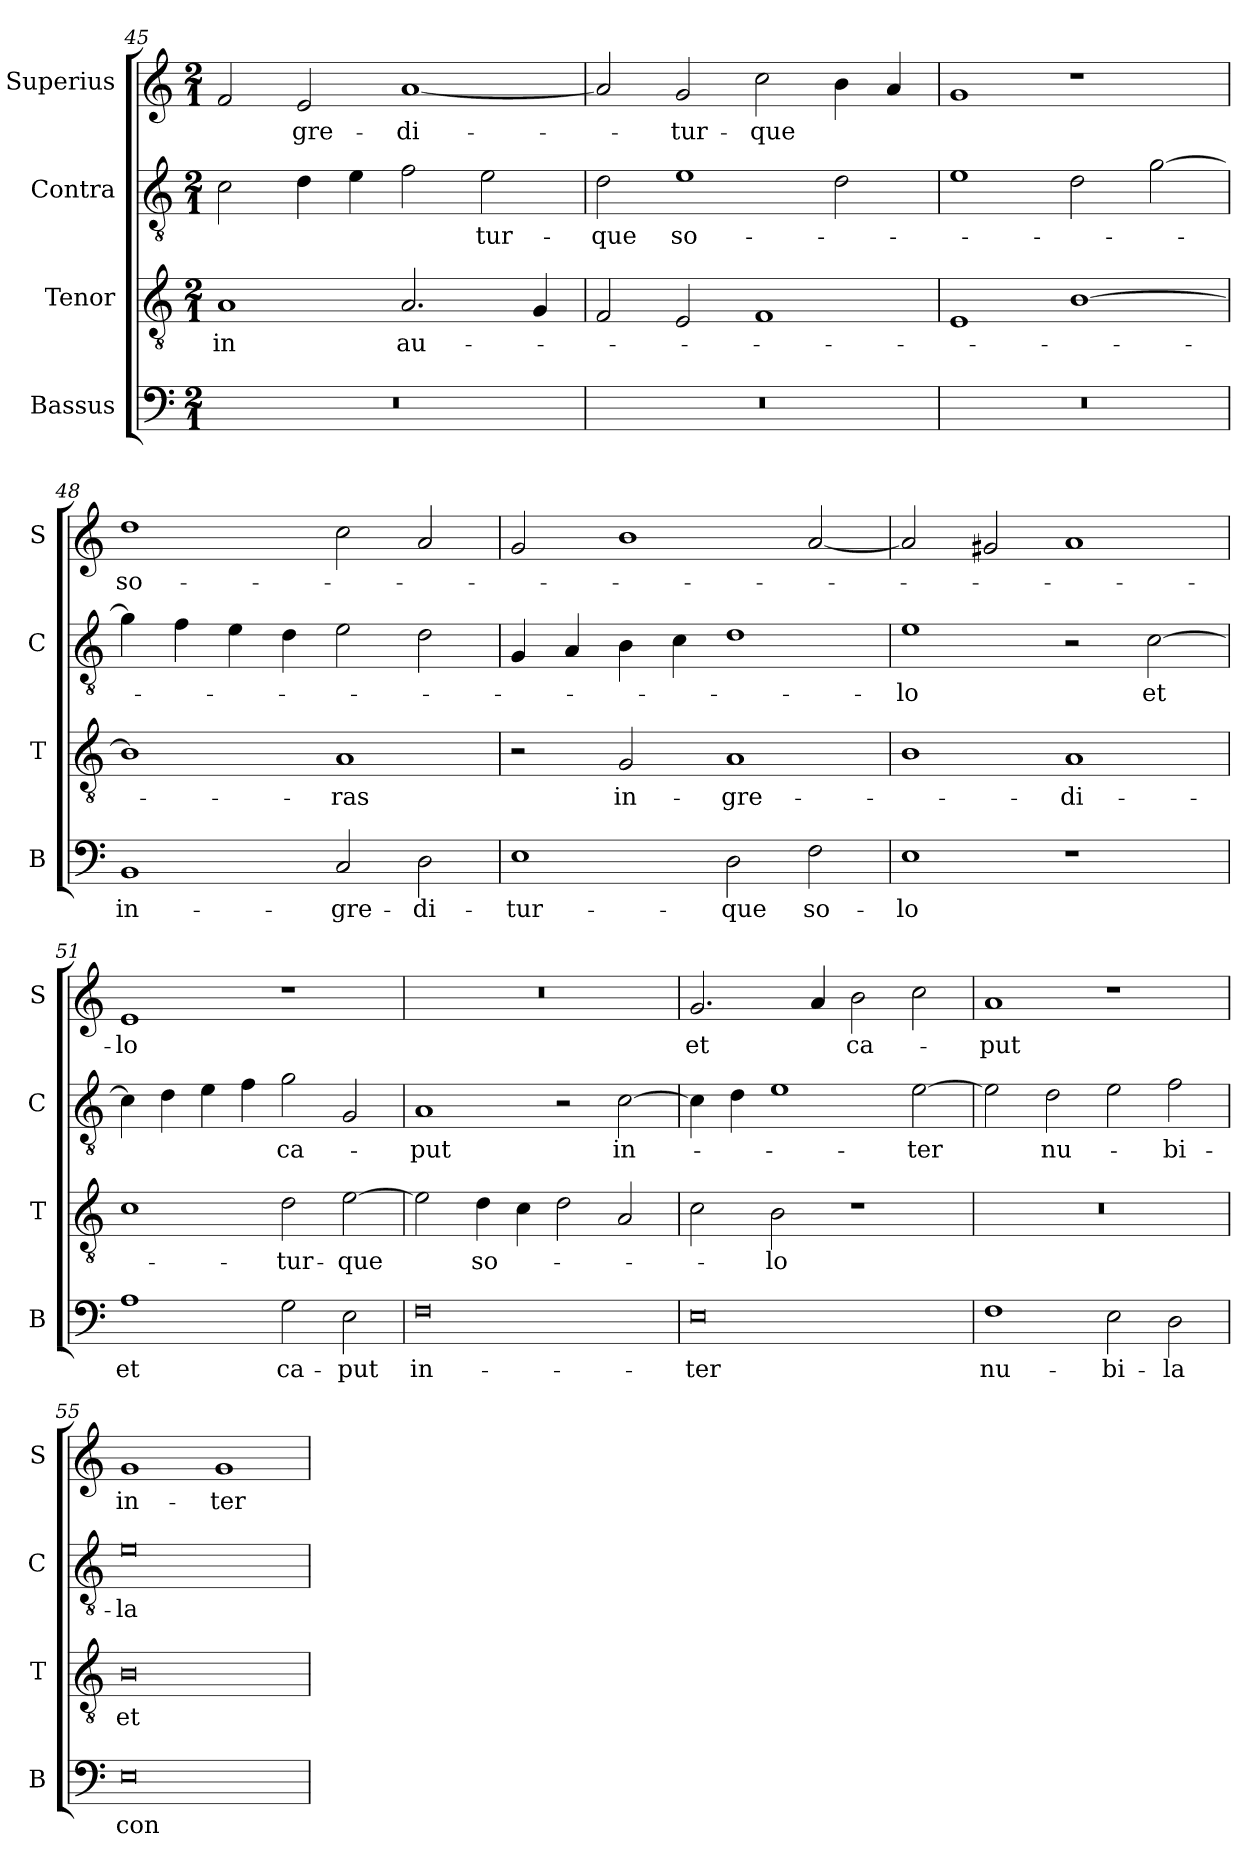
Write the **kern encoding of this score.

**kern	**text	**kern	**text	**kern	**text	**kern	**text
*part4	*part4	*part3	*part3	*part2	*part2	*part1	*part1
*staff4	*staff4	*staff3	*staff3	*staff2	*staff2	*staff1	*staff1
*I"Bassus	*	*I"Tenor	*	*I"Contra	*	*I"Superius	*
*I'B	*	*I'T	*	*I'C	*	*I'S	*
*clefF4	*	*clefGv2	*	*clefGv2	*	*clefG2	*
*k[]	*	*k[]	*	*k[]	*	*k[]	*
*M2/1	*	*M2/1	*	*M2/1	*	*M2/1	*
=45	=45	=45	=45	=45	=45	=45	=45
0r	.	1A	in	2c	.	2f	.
.	.	.	.	4d	.	2e	-gre-
.	.	.	.	4e	.	.	.
.	.	2.A	au-	2f	.	[1a	-di-
.	.	.	.	2e	-tur-	.	.
.	.	4G	.	.	.	.	.
=46	=46	=46	=46	=46	=46	=46	=46
0r	.	2F	.	2d	-que	2a]	.
.	.	2E	.	1e	so-	2g	-tur-
.	.	1F	.	.	.	2cc	-que
.	.	.	.	2d	.	4b	.
.	.	.	.	.	.	4a	.
=47	=47	=47	=47	=47	=47	=47	=47
0r	.	1E	.	1e	.	1g	.
.	.	[1B	.	2d	.	1r	.
.	.	.	.	[2g	.	.	.
=48	=48	=48	=48	=48	=48	=48	=48
1BB	in-	1B]	.	4g]	.	1dd	so-
.	.	.	.	4f	.	.	.
.	.	.	.	4e	.	.	.
.	.	.	.	4d	.	.	.
2C	-gre-	1A	-ras	2e	.	2cc	.
2D	-di-	.	.	2d	.	2a	.
=49	=49	=49	=49	=49	=49	=49	=49
1E	-tur-	2r	.	4G	.	2g	.
.	.	.	.	4A	.	.	.
.	.	2G	in-	4B	.	1b	.
.	.	.	.	4c	.	.	.
2D	-que	1A	-gre-	1d	.	.	.
2F	so-	.	.	.	.	[2a	.
=50	=50	=50	=50	=50	=50	=50	=50
1E	-lo	1B	.	1e	-lo	2a]	.
.	.	.	.	.	.	2g#X	.
1r	.	1A	-di-	2r	.	1a	.
.	.	.	.	[2c	et	.	.
=51	=51	=51	=51	=51	=51	=51	=51
1A	et	1c	.	4c]	.	1e	-lo
.	.	.	.	4d	.	.	.
.	.	.	.	4e	.	.	.
.	.	.	.	4f	.	.	.
2G	ca-	2d	-tur-	2g	ca-	1r	.
2E	-put	[2e	-que	2G	.	.	.
=52	=52	=52	=52	=52	=52	=52	=52
0F	in-	2e]	.	1A	-put	0r	.
.	.	4d	so-	.	.	.	.
.	.	4c	.	.	.	.	.
.	.	2d	.	2r	.	.	.
.	.	2A	.	[2c	in-	.	.
=53	=53	=53	=53	=53	=53	=53	=53
0E	-ter	2c	.	4c]	.	2.g	et
.	.	.	.	4d	.	.	.
.	.	2B	-lo	1e	.	.	.
.	.	.	.	.	.	4a	.
.	.	1r	.	.	.	2b	ca-
.	.	.	.	[2e	-ter	2cc	.
=54	=54	=54	=54	=54	=54	=54	=54
1F	nu-	0r	.	2e]	.	1a	-put
.	.	.	.	2d	nu-	.	.
2E	-bi-	.	.	2e	.	1r	.
2D	-la	.	.	2f	-bi-	.	.
=55	=55	=55	=55	=55	=55	=55	=55
0E	con-	0B	et	0e	-la	1g	in-
.	.	.	.	.	.	1g	-ter
=	=	=	=	=	=	=	=
*-	*-	*-	*-	*-	*-	*-	*-
